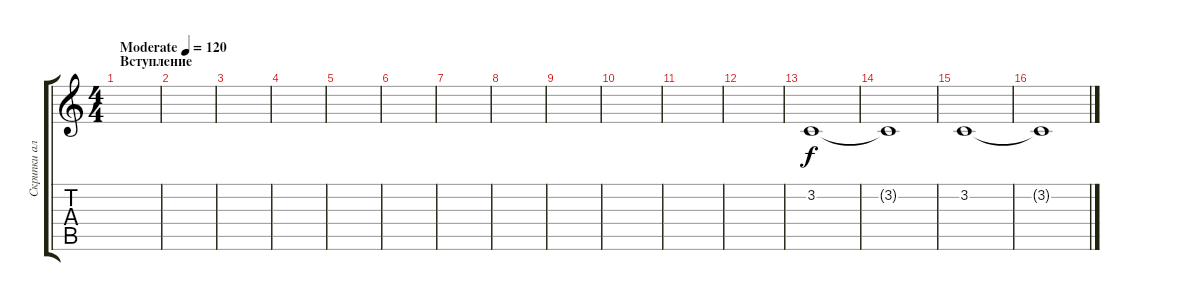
\track ("Скрипки альтовые 1" "Скрипки ал") {instrument stringensemble1}
\staff {score tabs}
\tuning (D4 A3 F3 C3 G2 C2) {hide}
\ts (4 4)
\section ("" "Вступление")
\tempo (120 "Moderate")
\clef g2
\ks c
|
|
|
|
|
|
|
|
|
|
|
|
3.2.1 |
3.2{t}.1 |
3.2.1 |
3.2{t}.1
